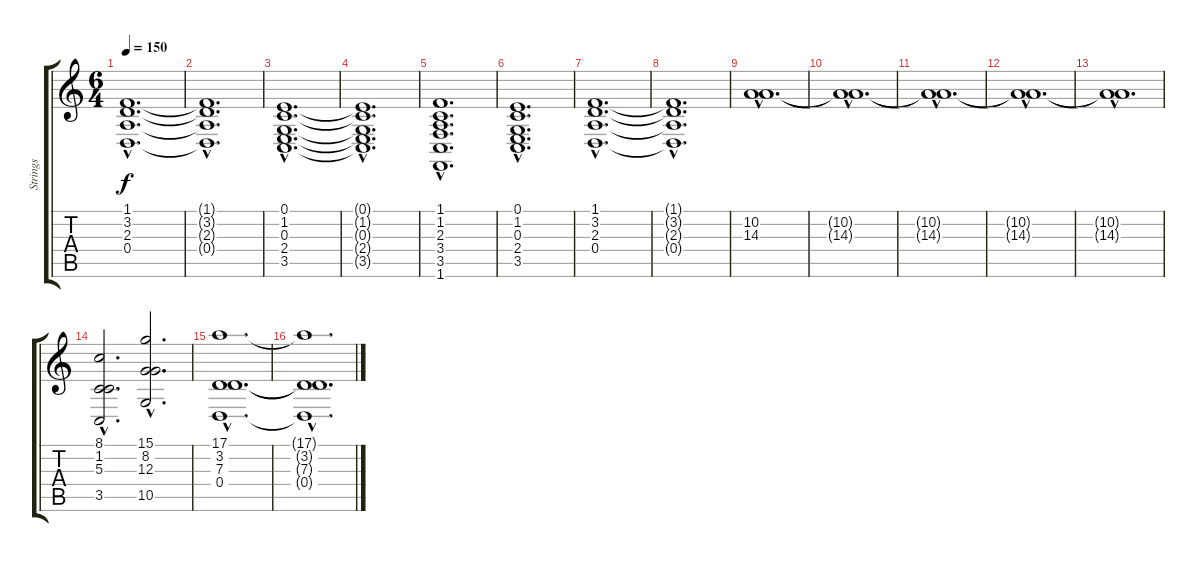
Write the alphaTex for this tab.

\track ("Strings" "Strings") {instrument stringensemble1}
\staff {score tabs}
\tuning (E4 B3 G3 D3 A2 E2) {hide}
\ts (6 4)
\tempo 150
\clef g2
\ks c
(1.1{hac} 3.2{hac} 2.3{hac} 0.4{hac}).1{d dy f} |
(1.1{hac t} 3.2{hac t} 2.3{hac t} 0.4{hac t}).1{d} |
(0.1{hac} 1.2{hac} 0.3{hac} 2.4{hac} 3.5{hac}).1{d} |
(0.1{hac t} 1.2{hac t} 0.3{hac t} 2.4{hac t} 3.5{hac t}).1{d} |
(1.1{hac} 1.2{hac} 2.3{hac} 3.4{hac} 3.5{hac} 1.6{hac}).1{d} |
(0.1{hac} 1.2{hac} 0.3{hac} 2.4{hac} 3.5{hac}).1{d} |
(1.1{hac} 3.2{hac} 2.3{hac} 0.4{hac}).1{d} |
(1.1{hac t} 3.2{hac t} 2.3{hac t} 0.4{hac t}).1{d} |
(10.2{hac} 14.3{hac}).1{d volume 9} |
(10.2{hac t} 14.3{hac t}).1{d} |
(10.2{hac t} 14.3{hac t}).1{d} |
(10.2{hac t} 14.3{hac t}).1{d} |
(10.2{hac t} 14.3{hac t}).1{d} |
(8.1{hac} 1.2{hac} 5.3{hac} 3.5{hac}).2{d volume 16} (15.1{hac} 8.2{hac} 12.3{hac} 10.5{hac}).2{d} |
(17.1{hac} 3.2{hac} 7.3{hac} 0.4{hac}).1{d} |
(17.1{hac t} 3.2{hac t} 7.3{hac t} 0.4{hac t}).1{d}
